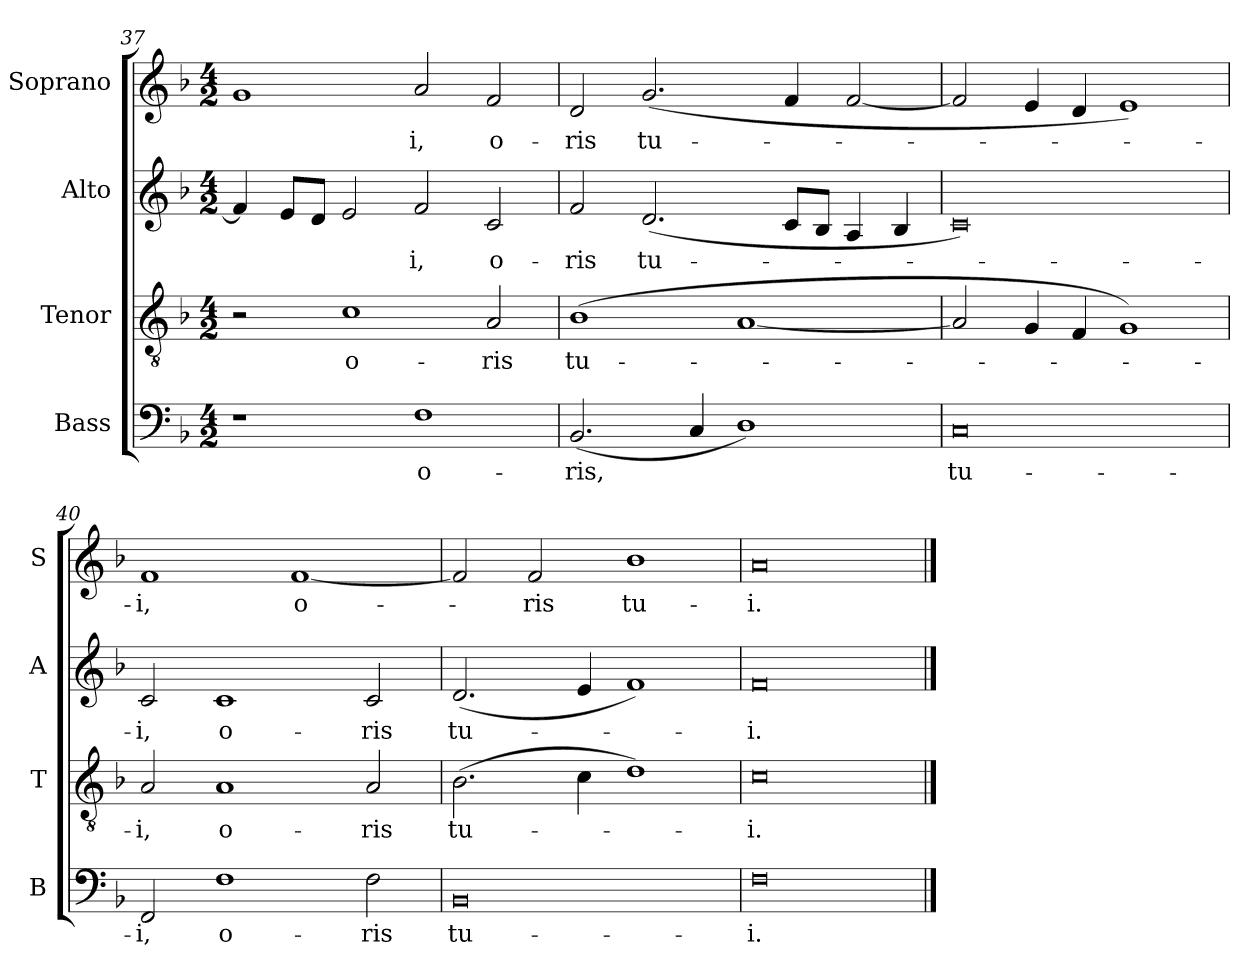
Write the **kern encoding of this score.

**kern	**text	**kern	**text	**kern	**text	**kern	**text
*part4	*part4	*part3	*part3	*part2	*part2	*part1	*part1
*staff4	*staff4	*staff3	*staff3	*staff2	*staff2	*staff1	*staff1
*I"Bass	*	*I"Tenor	*	*I"Alto	*	*I"Soprano	*
*I'B	*	*I'T	*	*I'A	*	*I'S	*
*clefF4	*	*clefGv2	*	*clefG2	*	*clefG2	*
*k[b-]	*	*k[b-]	*	*k[b-]	*	*k[b-]	*
*F:	*	*F:	*	*F:	*	*F:	*
*M4/2	*	*M4/2	*	*M4/2	*	*M4/2	*
=37	=37	=37	=37	=37	=37	=37	=37
1r	.	2r	.	4f]	.	1g	.
.	.	.	.	8eL	.	.	.
.	.	.	.	8dJ	.	.	.
!	!	!	!LO:LY:b	!	!	!	!
.	.	1c	o-	2e	.	.	.
!	!LO:LY:b	!	!	!	!LO:LY:b	!	!LO:LY:b
1F	o-	.	.	2f	i,	2a	i,
!	!	!	!LO:LY:b	!	!LO:LY:b	!	!LO:LY:b
.	.	2A	-ris	2c	o-	2f	o-
=38	=38	=38	=38	=38	=38	=38	=38
!	!LO:LY:b	!	!LO:LY:b	!	!LO:LY:b	!	!LO:LY:b
(<2.BB-	-ris,	(<1B-	tu-	2f	-ris	2d	-ris
!	!	!	!	!	!LO:LY:b	!	!LO:LY:b
.	.	.	.	(<2.d	tu-	(<2.g	tu-
4C	.	.	.	.	.	.	.
1D/)	.	[1A	.	.	.	.	.
.	.	.	.	8cL	.	4f	.
.	.	.	.	8B-J	.	.	.
.	.	.	.	4A	.	[2f	.
.	.	.	.	4B-	.	.	.
=39	=39	=39	=39	=39	=39	=39	=39
!	!LO:LY:b	!	!	!	!	!	!
0C	tu-	2A]	.	0c)	.	2f]	.
.	.	4G	.	.	.	4e	.
.	.	4F	.	.	.	4d	.
.	.	1G)	.	.	.	1e)	.
=40	=40	=40	=40	=40	=40	=40	=40
!	!LO:LY:b	!	!LO:LY:b	!	!LO:LY:b	!	!LO:LY:b
2FF	-i,	2A	i,	2c	i,	1f	i,
!	!LO:LY:b	!	!LO:LY:b	!	!LO:LY:b	!	!
1F	o-	1A	o-	1c	o-	.	.
!	!	!	!	!	!	!	!LO:LY:b
.	.	.	.	.	.	[1f	o-
!	!LO:LY:b	!	!LO:LY:b	!	!LO:LY:b	!	!
2F	-ris	2A	-ris	2c	-ris	.	.
=41	=41	=41	=41	=41	=41	=41	=41
!	!LO:LY:b	!	!LO:LY:b	!	!LO:LY:b	!	!
0BB-	tu-	(>2.B-	tu-	(<2.d	tu-	2f]	.
!	!	!	!	!	!	!	!LO:LY:b
.	.	.	.	.	.	2f	ris
.	.	4c	.	4e	.	.	.
!	!	!	!	!	!	!	!LO:LY:b
.	.	1d)	.	1f)	.	1b-	tu-
=42	=42	=42	=42	=42	=42	=42	=42
!	!LO:LY:b	!	!LO:LY:b	!	!LO:LY:b	!	!LO:LY:b
0F	-i.	0c	i.	0f	i.	0a	-i.
==	==	==	==	==	==	==	==
*-	*-	*-	*-	*-	*-	*-	*-
